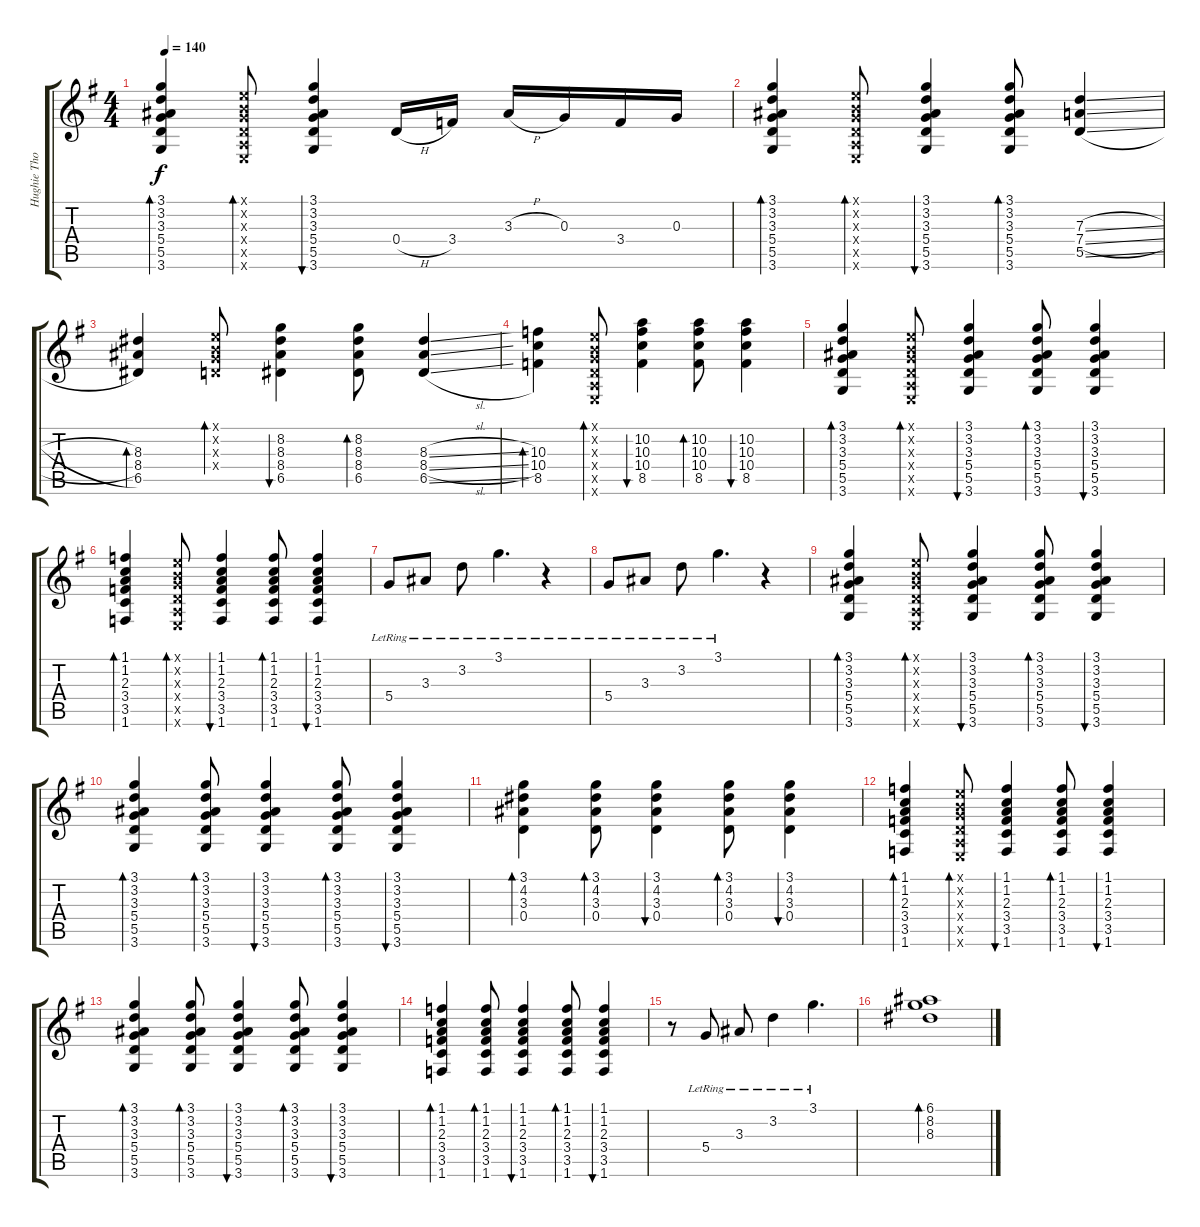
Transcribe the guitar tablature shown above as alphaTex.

\track ("Hughie Thomasson Guitar" "Hughie Tho") {instrument electricguitarclean}
\staff {score tabs}
\tuning (E4 B3 G3 D3 A2 E2) {hide}
\ts (4 4)
\tempo 140
\clef g2
\ks g
(3.1 3.2 3.3 5.4 5.5 3.6).4{bd 60 dy f volume 13 instrument electricguitarclean} (0.1{x} 0.2{x} 0.3{x} 0.4{x} 0.5{x} 0.6{x}).8{bd 30} (3.1 3.2 3.3 5.4 5.5 3.6).4{bu 30} 0.4{h}.16 3.4.16 3.3{h}.16 0.3.16 3.4.16 0.3.16 |
(3.1 3.2 3.3 5.4 5.5 3.6).4{bd 60} (0.1{x} 0.2{x} 0.3{x} 0.4{x} 0.5{x} 0.6{x}).8{bd 30} (3.1 3.2 3.3 5.4 5.5 3.6).4{bu 30} (3.1 3.2 3.3 5.4 5.5 3.6).8{bd 30} (7.3{sl} 7.4{sl} 5.5{sl}).4 |
(8.3 8.4 6.5).4{bd 120} (0.1{x} 0.2{x} 0.3{x} 0.4{x}).8{bd 60} (8.2 8.3 8.4 6.5).4{bu 60} (8.2 8.3 8.4 6.5).8{bd 60} (8.3{sl} 8.4{sl} 6.5{sl}).4 |
(10.3 10.4 8.5).4{bd 120} (0.1{x} 0.2{x} 0.3{x} 0.4{x} 0.5{x} 0.6{x}).8{bd 60} (10.2 10.3 10.4 8.5).4{bu 60} (10.2 10.3 10.4 8.5).8{bd 60} (10.2 10.3 10.4 8.5).4{bu 60} |
(3.1 3.2 3.3 5.4 5.5 3.6).4{bd 60} (0.1{x} 0.2{x} 0.3{x} 0.4{x} 0.5{x} 0.6{x}).8{bd 30} (3.1 3.2 3.3 5.4 5.5 3.6).4{bu 30} (3.1 3.2 3.3 5.4 5.5 3.6).8{bd 30} (3.1 3.2 3.3 5.4 5.5 3.6).4{bu 30} |
(1.1 1.2 2.3 3.4 3.5 1.6).4{bd 120} (0.1{x} 0.2{x} 0.3{x} 0.4{x} 0.5{x} 0.6{x}).8{bd 60} (1.1 1.2 2.3 3.4 3.5 1.6).4{bu 60} (1.1 1.2 2.3 3.4 3.5 1.6).8{bd 60} (1.1 1.2 2.3 3.4 3.5 1.6).4{bu 60} |
5.4{lr}.8 3.3{lr}.8 3.2{lr}.8 3.1{lr}.4{d} r.4 |
5.4{lr}.8 3.3{lr}.8 3.2{lr}.8 3.1{lr}.4{d} r.4 |
(3.1 3.2 3.3 5.4 5.5 3.6).4{bd 60} (0.1{x} 0.2{x} 0.3{x} 0.4{x} 0.5{x} 0.6{x}).8{bd 30} (3.1 3.2 3.3 5.4 5.5 3.6).4{bu 30} (3.1 3.2 3.3 5.4 5.5 3.6).8{bd 30} (3.1 3.2 3.3 5.4 5.5 3.6).4{bu 30} |
(3.1 3.2 3.3 5.4 5.5 3.6).4{bd 60} (3.1 3.2 3.3 5.4 5.5 3.6).8{bd 30} (3.1 3.2 3.3 5.4 5.5 3.6).4{bu 30} (3.1 3.2 3.3 5.4 5.5 3.6).8{bd 30} (3.1 3.2 3.3 5.4 5.5 3.6).4{bu 30} |
(3.1 4.2 3.3 0.4).4{bd 120} (3.1 4.2 3.3 0.4).8{bd 60} (3.1 4.2 3.3 0.4).4{bu 60} (3.1 4.2 3.3 0.4).8{bd 60} (3.1 4.2 3.3 0.4).4{bu 60} |
(1.1 1.2 2.3 3.4 3.5 1.6).4{bd 120} (0.1{x} 0.2{x} 0.3{x} 0.4{x} 0.5{x} 0.6{x}).8{bd 60} (1.1 1.2 2.3 3.4 3.5 1.6).4{bu 60} (1.1 1.2 2.3 3.4 3.5 1.6).8{bd 60} (1.1 1.2 2.3 3.4 3.5 1.6).4{bu 60} |
(3.1 3.2 3.3 5.4 5.5 3.6).4{bd 60} (3.1 3.2 3.3 5.4 5.5 3.6).8{bd 30} (3.1 3.2 3.3 5.4 5.5 3.6).4{bu 30} (3.1 3.2 3.3 5.4 5.5 3.6).8{bd 30} (3.1 3.2 3.3 5.4 5.5 3.6).4{bu 30} |
(1.1 1.2 2.3 3.4 3.5 1.6).4{bd 120} (1.1 1.2 2.3 3.4 3.5 1.6).8{bd 60} (1.1 1.2 2.3 3.4 3.5 1.6).4{bu 60} (1.1 1.2 2.3 3.4 3.5 1.6).8{bd 60} (1.1 1.2 2.3 3.4 3.5 1.6).4{bu 60} |
r.8 5.4{lr}.8{volume 14 instrument electricguitarclean} 3.3{lr}.8 3.2{lr}.4 3.1{lr}.4{d} |
(6.1 8.2 8.3).1{bd 240}
